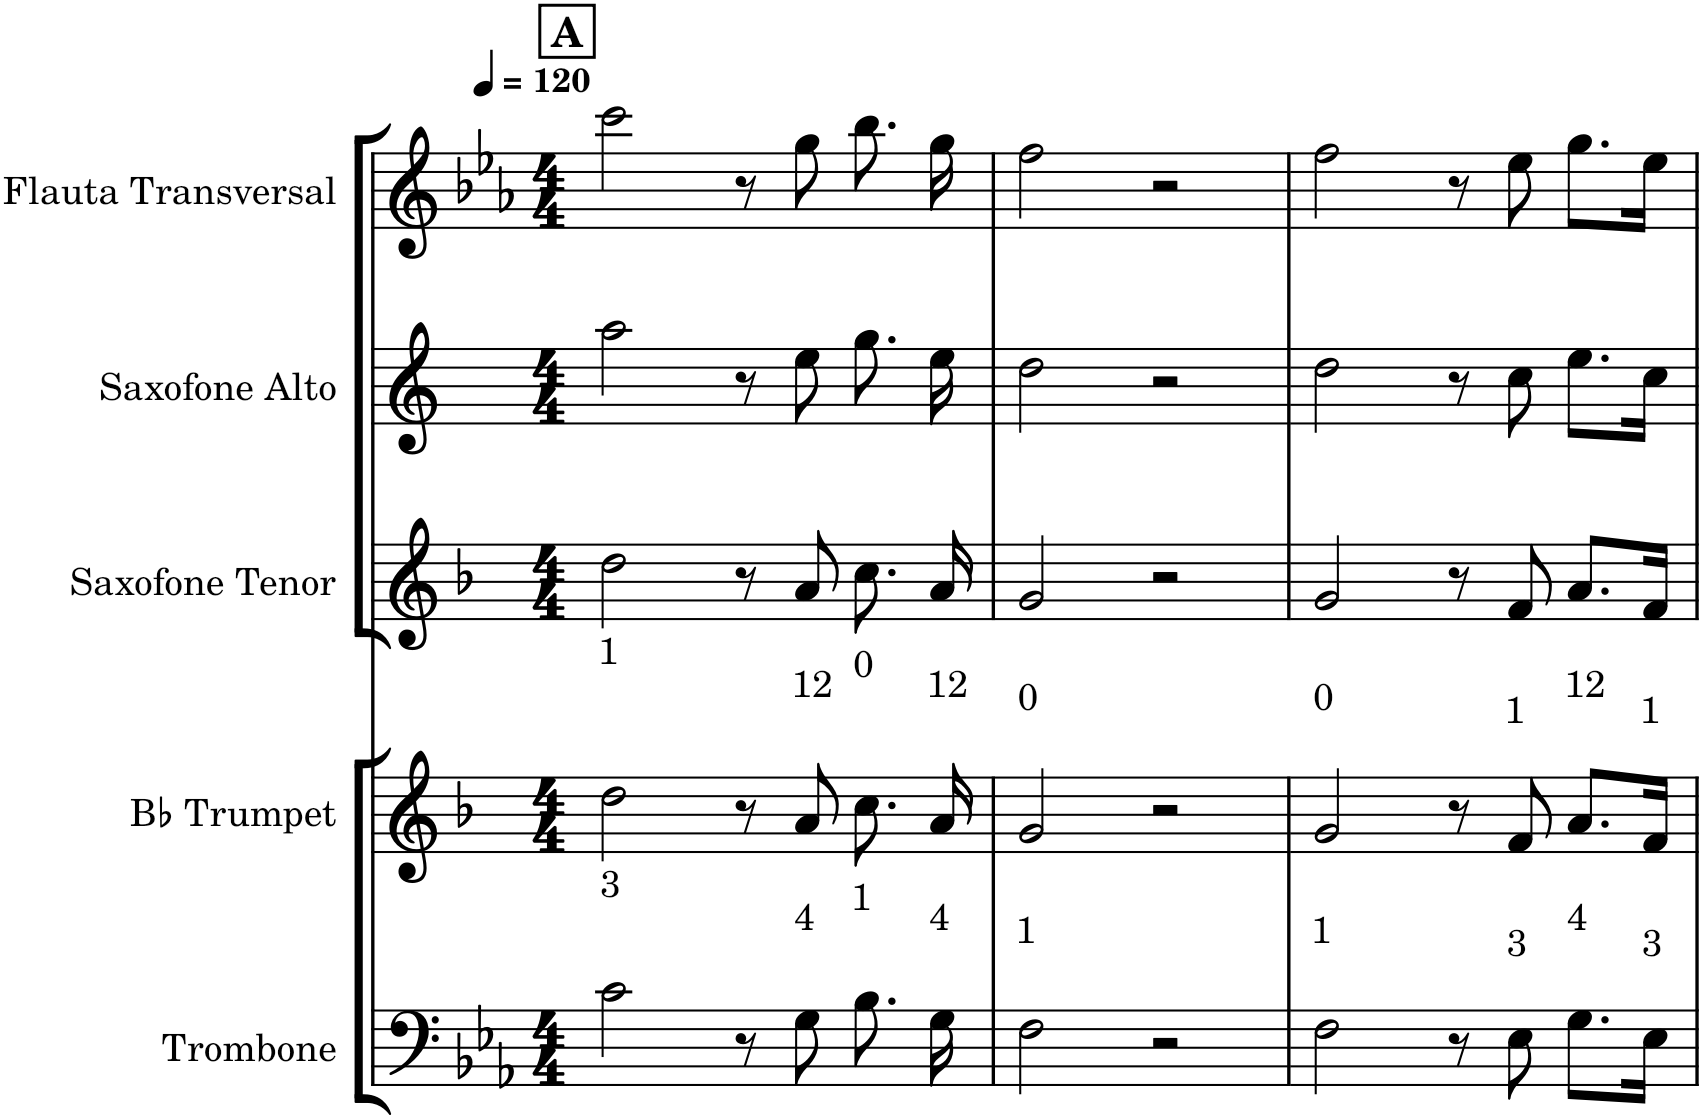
**kern	**kern	**kern	**kern	**kern
*part5	*part4	*part3	*part2	*part1
*staff5	*staff4	*staff3	*staff2	*staff1
*I"Trombone	*I"Bb Trumpet	*I"Saxofone Tenor	*I"Saxofone Alto	*I"Flauta Transversal
*I'Tbn.	*I'Bb Tpt.	*I'Sax. Tn.	*	*I'Fl.
*clefF4	*clefG2	*clefG2	*clefG2	*clefG2
*	*Trd1c2	*Trd8c14	*Trd5c9	*
*k[b-e-a-]	*k[b-]	*k[b-]	*k[]	*k[b-e-a-]
*M4/4	*M4/4	*M4/4	*M4/4	*M4/4
*MM120	*MM120	*MM120	*MM120	*MM120
!!LO:REH:place=s1:a:B:cj:fs=11:t=A
=1	=1	=1	=1	=1
!	!LO:TX:a:t=1	!	!	!
!LO:TX:a:t=3	!	!	!	!
2c\	2dd\	2dd\	2aa\	2ccc\
8r	8r	8r	8r	8r
!	!LO:TX:a:t=12	!	!	!
!LO:TX:a:t=4	!	!	!	!
8G\	8a/	8a/	8ee\	8gg\
!	!LO:TX:a:t=0	!	!	!
!LO:TX:a:t=1	!	!	!	!
8.B-\	8.cc\	8.cc\	8.gg\	8.bb-\
!	!LO:TX:a:t=12	!	!	!
!LO:TX:a:t=4	!	!	!	!
16G\	16a/	16a/	16ee\	16gg\
=2	=2	=2	=2	=2
!	!LO:TX:a:t=0	!	!	!
!LO:TX:a:t=1	!	!	!	!
2F\	2g/	2g/	2dd\	2ff\
2r	2r	2r	2r	2r
=3	=3	=3	=3	=3
!	!LO:TX:a:t=0	!	!	!
!LO:TX:a:t=1	!	!	!	!
2F\	2g/	2g/	2dd\	2ff\
8r	8r	8r	8r	8r
!	!LO:TX:a:t=1	!	!	!
!LO:TX:a:t=3	!	!	!	!
8E-\	8f/	8f/	8cc\	8ee-\
!	!LO:TX:a:t=12	!	!	!
!LO:TX:a:t=4	!	!	!	!
8.G\L	8.a/L	8.a/L	8.ee\L	8.gg\L
!	!LO:TX:a:t=1	!	!	!
!LO:TX:a:t=3	!	!	!	!
16E-\Jk	16f/Jk	16f/Jk	16cc\Jk	16ee-\Jk
=	=	=	=	=
*-	*-	*-	*-	*-
